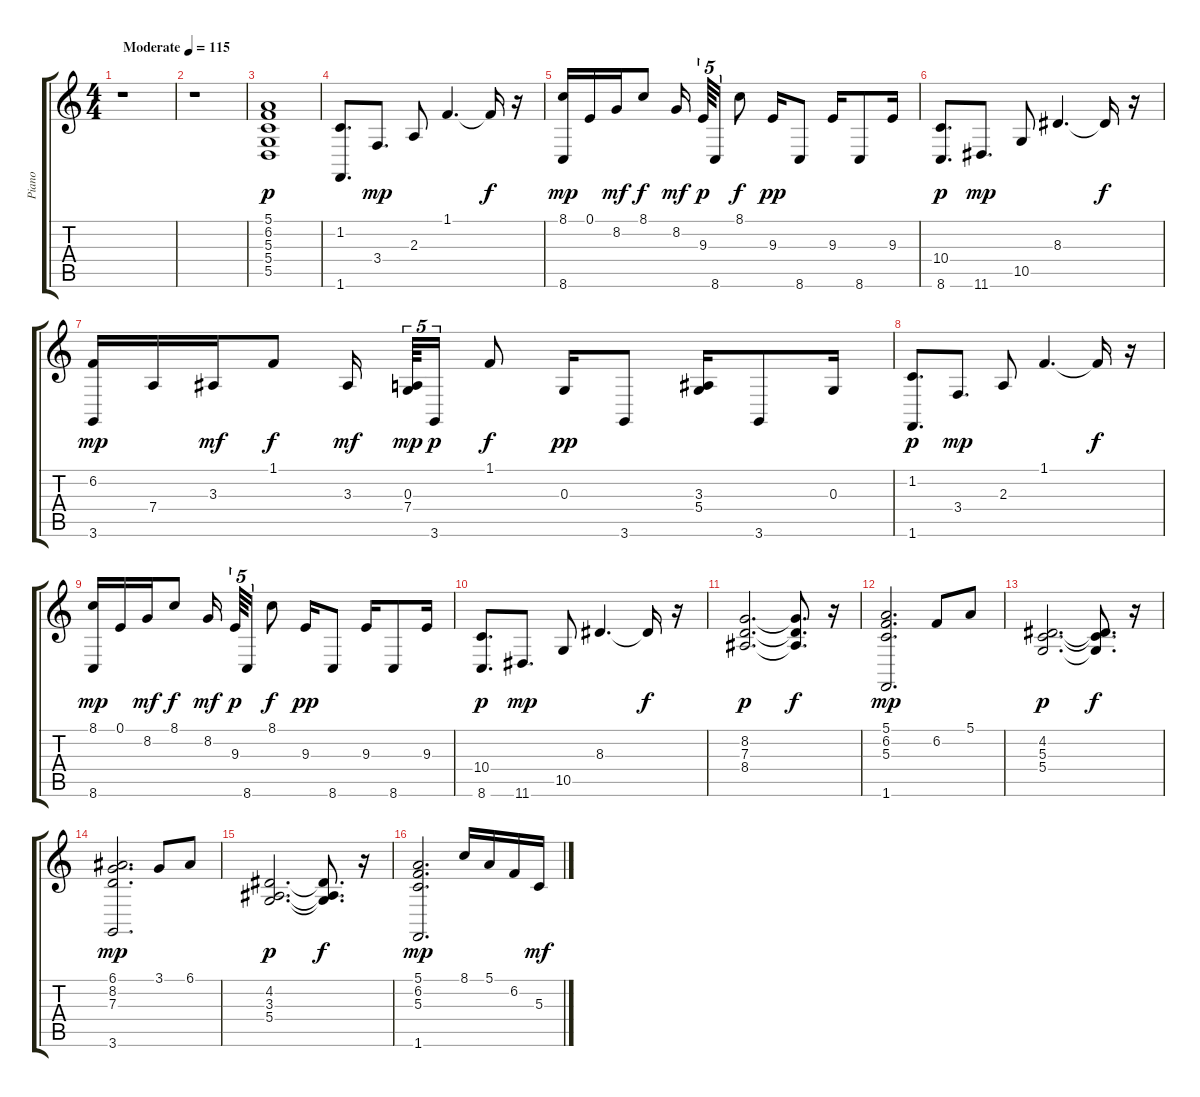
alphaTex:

\track ("Piano  " "Piano  ") {instrument electricpiano2}
\staff {score tabs}
\tuning (E4 B3 G3 D3 A2 E2) {hide}
\ts (4 4)
\tempo (115 "Moderate")
\clef g2
\ks c
r.1{dy p instrument electricpiano2} |
r.1 |
(5.1 6.2 5.3 5.4 5.5).1 |
(1.2 1.6).8{d} 3.4.8{d dy mp} 2.3.8 1.1.4{d} 1.1{t}.16{dy f} r.16 |
(8.1 8.6).16{dy mp} 0.1.16 8.2.16{dy mf} 8.1.8{dy f} 8.2.16{dy mf beam splitsecondary} 9.3.64{tu (5 4) dy p} 8.6.16{tu (5 4)} 8.1.8{dy f} 9.3.16{dy pp} 8.6.8 9.3.16 8.6.8 9.3.16 |
(10.4 8.6).8{d dy p} 11.6.8{d dy mp} 10.5.8 8.3.4{d} 8.3{t}.16{dy f} r.16 |
(6.2 3.6).16{dy mp} 7.4.16 3.3.16{dy mf} 1.1.8{dy f} 3.3.16{dy mf beam splitsecondary} (0.3 7.4).64{tu (5 4) dy mp} 3.6.16{tu (5 4) dy p} 1.1.8{dy f} 0.3.16{dy pp} 3.6.8 (3.3 5.4).16 3.6.8 0.3.16 |
(1.2 1.6).8{d dy p} 3.4.8{d dy mp} 2.3.8 1.1.4{d} 1.1{t}.16{dy f} r.16 |
(8.1 8.6).16{dy mp} 0.1.16 8.2.16{dy mf} 8.1.8{dy f} 8.2.16{dy mf beam splitsecondary} 9.3.64{tu (5 4) dy p} 8.6.16{tu (5 4)} 8.1.8{dy f} 9.3.16{dy pp} 8.6.8 9.3.16 8.6.8 9.3.16 |
(10.4 8.6).8{d dy p} 11.6.8{d dy mp} 10.5.8 8.3.4{d} 8.3{t}.16{dy f} r.16 |
(8.2 7.3 8.4).2{d dy p} (8.2{t} 7.3{t} 8.4{t}).8{d dy f} r.16 |
(5.1 6.2 5.3 1.6).2{d dy mp} 6.2.8 5.1.8 |
(4.2 5.3 5.4).2{d dy p} (4.2{t} 5.3{t} 5.4{t}).8{d dy f} r.16 |
(6.1 8.2 7.3 3.6).2{d dy mp} 3.1.8 6.1.8 |
(4.2 3.3 5.4).2{d dy p} (4.2{t} 3.3{t} 5.4{t}).8{d dy f} r.16 |
(5.1 6.2 5.3 1.6).2{d dy mp} 8.1.16 5.1.16 6.2.16 5.3.16{dy mf}
